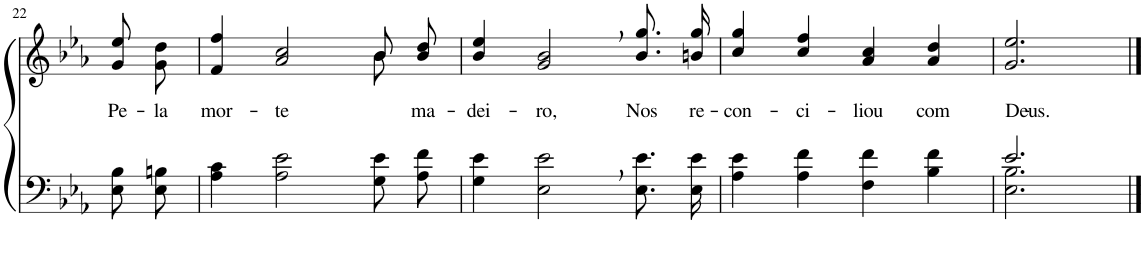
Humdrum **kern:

**kern	**kern	**text
*part2	*part1	*part1
*staff2	*staff1	*staff1
*I"Parte III e IV	*I"Parte I e II	*
!!LO:PB:g=z
*clefF4	*clefG2	*
*Trd2c3	*Trd2c3	*
*k[b-e-a-]	*k[b-e-a-]	*
*M4/4	*M4/4	*
=22	=22	=22
!	!	!LO:LY:b
8E-\ 8B-\L	8g\ 8ee-\L	Pe-
!	!	!LO:LY:b
8E-\ 8Bn\J	8g\ 8dd\J	-la
=23	=23	=23
!	!	!LO:LY:b
*	*^	*
4A-\ 4c\	4f/ 4ff/	2.ryy	-mor-
!	!	!	!LO:LY:b
2A-\ 2e-\	2a-/ 2cc/	.	-te
8G\ 8e-\L	8b-\L	8b-\	.
!	!	!	!LO:LY:b
8A-\ 8f\J	8b-\ 8dd\J	8ryy	ma-
=24	=24	=24	=24
!	!	!	!LO:LY:b
*	*v	*v	*
4G\ 4e-\	4b-/ 4ee-/	-dei-
!	!	!LO:LY:b
2E-\, 2e-\,	2g/, 2b-/,	-ro,
!	!	!LO:LY:b
8.E-\ 8.e-\L	8.b-\ 8.gg\L	Nos
!	!	!LO:LY:b
16E-\ 16e-\Jk	16bn\ 16gg\Jk	re-
=25	=25	=25
!	!	!LO:LY:b
4A-\ 4e-\	4cc/ 4gg/	-con-
!	!	!LO:LY:b
4A-\ 4f\	4cc/ 4ff/	-ci-
!	!	!LO:LY:b
4F\ 4f\	4a-/ 4cc/	-liou
!	!	!LO:LY:b
4B-\ 4f\	4a-/ 4dd/	com
=26	=26	=26
*^	*	*
!	!	!	!LO:LY:b
2.e-/	2.E-\ 2.B-\	2.g/ 2.ee-/	Deus.-
*v	*v	*	*
==	==	==
*-	*-	*-
